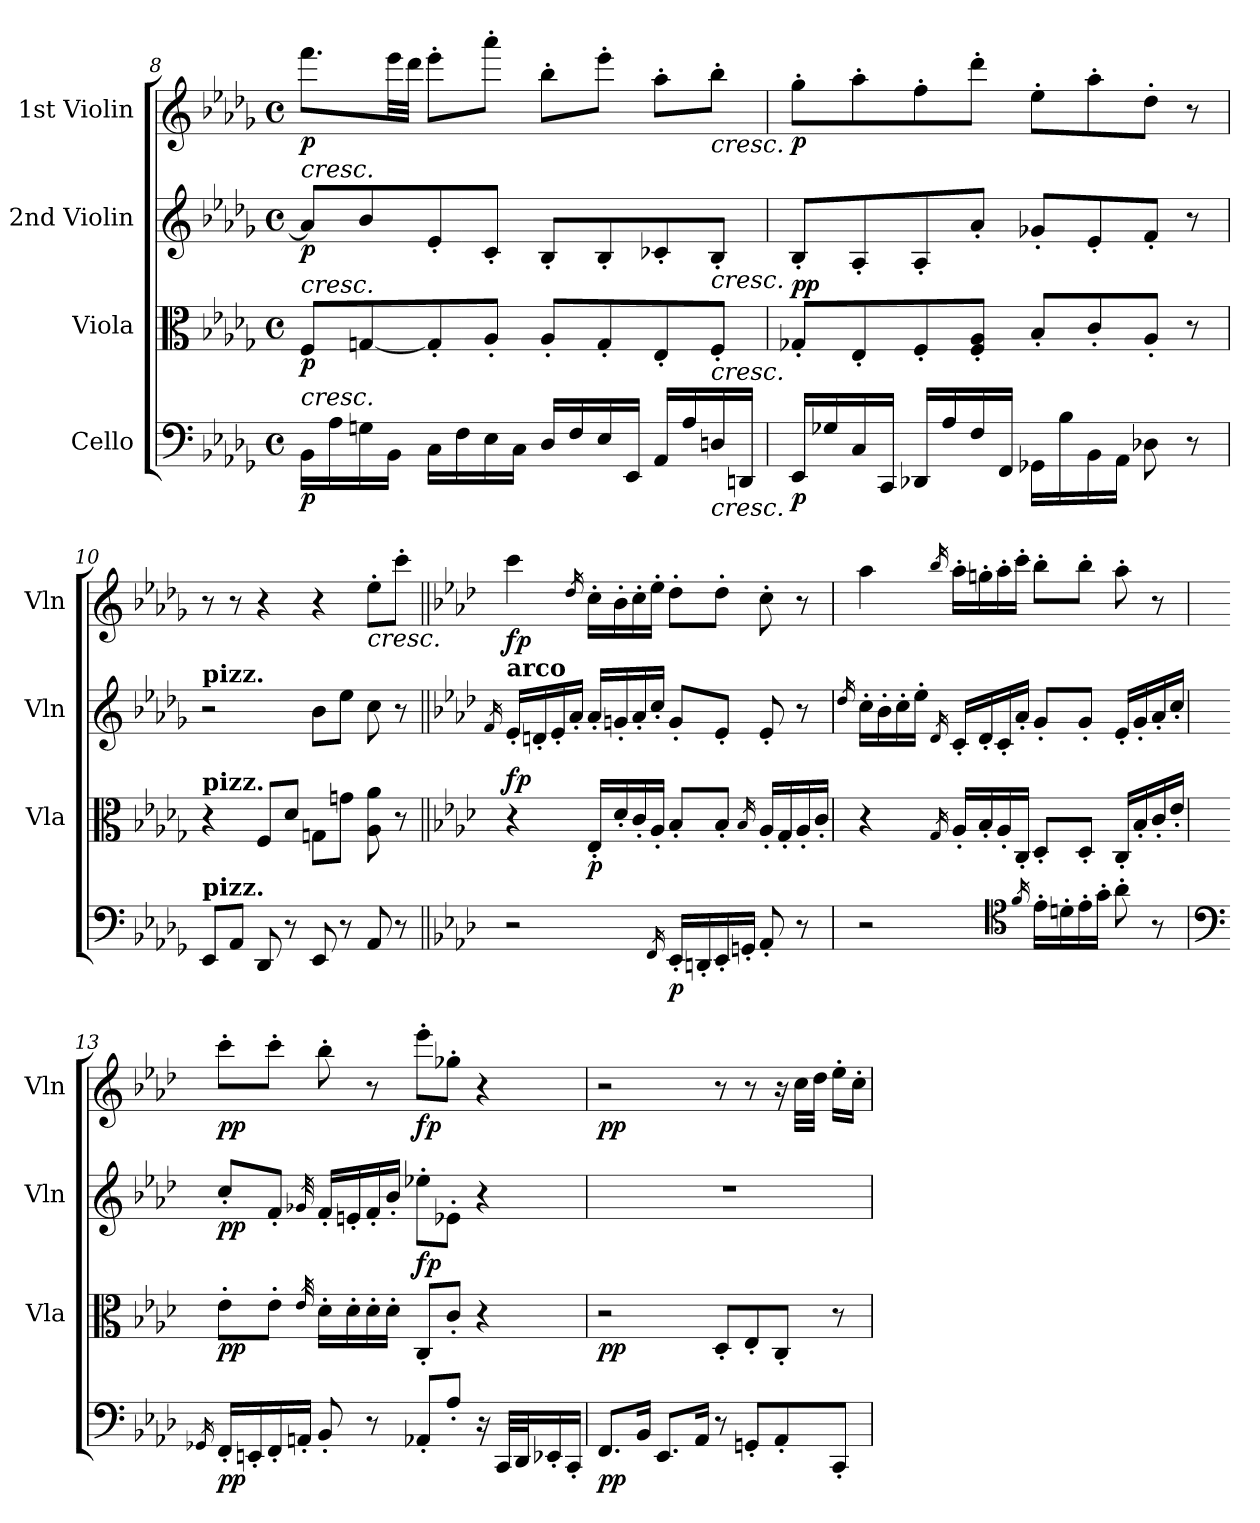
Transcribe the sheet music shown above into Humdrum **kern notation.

**kern	**dynam	**kern	**dynam	**kern	**dynam	**kern	**dynam
*part4	*part4	*part3	*part3	*part2	*part2	*part1	*part1
*staff4	*staff4	*staff3	*staff3	*staff2	*staff2	*staff1	*staff1
*I"Cello	*	*I"Viola	*	*I"2nd Violin	*	*I"1st Violin	*
*	*	*I'Vla	*	*I'Vln	*	*I'Vln	*
!!LO:LB:g=z
*clefF4	*	*clefC3	*	*clefG2	*	*clefG2	*
*k[b-e-a-d-g-]	*	*k[b-e-a-d-g-]	*	*k[b-e-a-d-g-]	*	*k[b-e-a-d-g-]	*
*D-:	*	*D-:	*	*D-:	*	*D-:	*
*M4/4	*	*M4/4	*	*M4/4	*	*M4/4	*
*met(c)	*	*met(c)	*	*met(c)	*	*met(c)	*
=8	=8	=8	=8	=8	=8	=8	=8
!	!	!	!	!LO:TX:a:i:t=cresc.	!	!	!
!	!	!LO:TX:a:i:t=cresc.	!	!	!	!	!
!LO:TX:a:i:t=cresc.	!	!	!	!	!	!	!
!	!LO:DY:b	!	!LO:DY:b	!	!LO:DY:b	!	!LO:DY:b
16BB-\LL	p	8F/L	p	8a-/L]	p	8.fff\L	p
16A-\	.	.	.	.	.	.	.
16Gn\	.	[8Gn/	.	8b-/	.	.	.
16BB-\JJ	.	.	.	.	.	32eee-\LL	.
.	.	.	.	.	.	32ddd-\JJJ	.
16C\LL	.	8G'/]	.	8e-'/	.	8eee-'\L	.
16F\	.	.	.	.	.	.	.
16E-\	.	8A-'/J	.	8c'/J	.	8aaa-'\J	.
16C\JJ	.	.	.	.	.	.	.
16D-/LL	.	8A-'/L	.	8B-'/L	.	8bb-'\L	.
16F/	.	.	.	.	.	.	.
16E-/	.	8G'/	.	8B-'/	.	8eee-'\J	.
16EE-/JJ	.	.	.	.	.	.	.
16AA-/LL	.	8E-'/	.	8c-X'/	.	8aa-'\L	.
16A-/	.	.	.	.	.	.	.
!	!	!	!	!	!	!LO:TX:b:i:t=cresc.	!
!	!	!	!	!LO:TX:b:i:t=cresc.	!	!	!
!	!	!LO:TX:b:i:t=cresc.	!	!	!	!	!
!LO:TX:b:i:t=cresc.	!	!	!	!	!	!	!
16Dn/	.	8F'/J	.	8B-'/J	.	8bb-'\J	.
16DDn/JJ	.	.	.	.	.	.	.
=9	=9	=9	=9	=9	=9	=9	=9
!	!LO:DY:b	!	!LO:DY:b	!	!	!	!
!	!	!	!LO:DY:n=1:a	!	!	!	!LO:DY:b
16EE-/LL	p	8G-X'/L	p p	8B-'/L	.	8gg-'\L	p
16G-X/	.	.	.	.	.	.	.
16C/	.	8E-'/	.	8A-'/	.	8aa-'\	.
16CC/JJ	.	.	.	.	.	.	.
16DD-X/LL	.	8F'/	.	8A-'/	.	8ff'\	.
16A-/	.	.	.	.	.	.	.
16F/	.	8F/' 8A-/'J	.	8a-'/J	.	8ddd-'\J	.
16FF/JJ	.	.	.	.	.	.	.
16GG-X\LL	.	8B-'/L	.	8g-X'/L	.	8ee-'\L	.
16B-\	.	.	.	.	.	.	.
16BB-\	.	8c'/	.	8e-'/	.	8aa-'\	.
16AA-\JJ	.	.	.	.	.	.	.
8D-X\	.	8A-'/J	.	8f'/J	.	8dd-'\J	.
8r	.	8r	.	8r	.	8r	.
=10	=10	=10	=10	=10	=10	=10	=10
!	!	!	!	!LO:TX:a:B:t=pizz.	!	!	!
!	!	!LO:TX:a:B:t=pizz.	!	!	!	!	!
!LO:TX:a:B:t=pizz.	!	!	!	!	!	!	!
8EE-/L	.	4r	.	2r	.	8r	.
8AA-/J	.	.	.	.	.	8r	.
8DD-/	.	8F/L	.	.	.	4r	.
8r	.	8d-/J	.	.	.	.	.
8EE-/	.	8Gn\L	.	8b-\L	.	4r	.
8r	.	8gn\J	.	8ee-\J	.	.	.
!	!	!	!	!	!	!LO:TX:b:i:t=cresc.	!
8AA-/	.	8A-\ 8a-\	.	8cc\	.	8ee-'\L	.
8r	.	8r	.	8r	.	8ccc'\J	.
!!LO:PB:g=z
=11||	=11||	=11||	=11||	=11||	=11||	=11||	=11||
*k[b-e-a-d-]	*	*k[b-e-a-d-]	*	*k[b-e-a-d-]	*	*k[b-e-a-d-]	*
*A-:	*	*A-:	*	*A-:	*	*A-:	*
.	.	.	.	16qf/	.	.	.
!	!	!	!	!LO:TX:a:B:t=arco	!	!	!
!	!	!	!LO:DY:a	!	!	!	!LO:DY:b
2r	.	4r	fp	16e-'/LL	.	4ccc\	fp
.	.	.	.	16dn'/	.	.	.
.	.	.	.	16e-'/	.	.	.
.	.	.	.	16a-'/JJ	.	.	.
.	.	.	.	.	.	16qdd-/	.
!	!	!	!LO:DY:b	!	!	!	!
.	.	16E-'/LL	p	16a-'/LL	.	16cc'\LL	.
.	.	16d-'/	.	16gn'/	.	16b-'\	.
.	.	16c'/	.	16a-'/	.	16cc'\	.
.	.	16A-'/JJ	.	16cc'/JJ	.	16ee-'\JJ	.
16qFF/	.	.	.	.	.	.	.
!	!LO:DY:b	!	!	!	!	!	!
16EE-'/LL	p	8B-'/L	.	8g'/L	.	8dd-'\L	.
16DDn'/	.	.	.	.	.	.	.
16EE-'/	.	8B-'/J	.	8e-'/J	.	8dd-'\J	.
16GGn'/JJ	.	.	.	.	.	.	.
.	.	16qB-/	.	.	.	.	.
8AA-'/	.	16A-'/LL	.	8e-'/	.	8cc'\	.
.	.	16G'/	.	.	.	.	.
8r	.	16A-'/	.	8r	.	8r	.
.	.	16c'/JJ	.	.	.	.	.
=12	=12	=12	=12	=12	=12	=12	=12
.	.	.	.	16qdd-/	.	.	.
2r	.	4r	.	16cc'\LL	.	4aa-\	.
.	.	.	.	16b-'\	.	.	.
.	.	.	.	16cc'\	.	.	.
.	.	.	.	16ee-'\JJ	.	.	.
.	.	16qG/	.	16qd-/	.	16qbb-/	.
.	.	16A-'/LL	.	16c'/LL	.	16aa-'\LL	.
.	.	16B-'/	.	16d-'/	.	16ggn'\	.
.	.	16A-'/	.	16c'/	.	16aa-'\	.
.	.	16C'/JJ	.	16a-'/JJ	.	16ccc'\JJ	.
*clefC4	*	*	*	*	*	*	*
16qf/	.	.	.	.	.	.	.
16e-'\LL	.	8D-'/L	.	8g'/L	.	8bb-'\L	.
16dn'\	.	.	.	.	.	.	.
16e-'\	.	8D-'/J	.	8g'/J	.	8bb-'\J	.
16g'\JJ	.	.	.	.	.	.	.
8a-'\	.	16C'/LL	.	16e-'/LL	.	8aa-'\	.
.	.	16B-'/	.	16g'/	.	.	.
8r	.	16c'/	.	16a-'/	.	8r	.
.	.	16e-'/JJ	.	16cc'/JJ	.	.	.
!!LO:LB:g=z
=13	=13	=13	=13	=13	=13	=13	=13
*clefF4	*	*	*	*	*	*	*
16qGG-X/	.	.	.	.	.	.	.
!	!LO:DY:b	!	!LO:DY:b	!	!LO:DY:b	!	!LO:DY:b
16FF'/LL	pp	8e-'\L	pp	8cc'/L	pp	8ccc'\L	pp
16EEn'/	.	.	.	.	.	.	.
16FF'/	.	8e-'\J	.	8f'/J	.	8ccc'\J	.
16AAn'/JJ	.	.	.	.	.	.	.
.	.	32qe-/	.	32qg-X/	.	.	.
8BB-'/	.	16d-'\LL	.	16f'/LL	.	8bb-'\	.
.	.	16d-'\	.	16en'/	.	.	.
8r	.	16d-'\	.	16f'/	.	8r	.
.	.	16d-'\JJ	.	16b-'/JJ	.	.	.
!	!LO:DY:b	!	!	!	!	!	!
!	!LO:DY:n=1:a	!	!LO:DY:a	!	!	!	!LO:DY:b
8AA-X'/L	fp fp	8C'/L	fp	8ee-X'\L	.	8eee-'\L	fp
8A-'/J	.	8c'/J	.	8e-X'\J	.	8gg-X'\J	.
16r	.	4r	.	4r	.	4r	.
32CC/LLL	.	.	.	.	.	.	.
32DD-/J	.	.	.	.	.	.	.
16EE-X'/	.	.	.	.	.	.	.
16CC'/JJ	.	.	.	.	.	.	.
!!LO:LB:g=z
=14	=14	=14	=14	=14	=14	=14	=14
!	!LO:DY:b	!	!LO:DY:b	!	!	!	!LO:DY:b
8.FF/L	pp	2r	pp	1r	.	2r	pp
16BB-/Jk	.	.	.	.	.	.	.
8.EE-/L	.	.	.	.	.	.	.
16AA-/Jk	.	.	.	.	.	.	.
8r	.	8D-'/L	.	.	.	8r	.
8GGn'/L	.	8E-'/	.	.	.	8r	.
8AA-'/	.	8C'/J	.	.	.	16r	.
.	.	.	.	.	.	32cc\LLL	.
.	.	.	.	.	.	32dd-\JJJ	.
8CC'/J	.	8r	.	.	.	16ee-'\LL	.
.	.	.	.	.	.	16cc'\JJ	.
=	=	=	=	=	=	=	=
*-	*-	*-	*-	*-	*-	*-	*-
